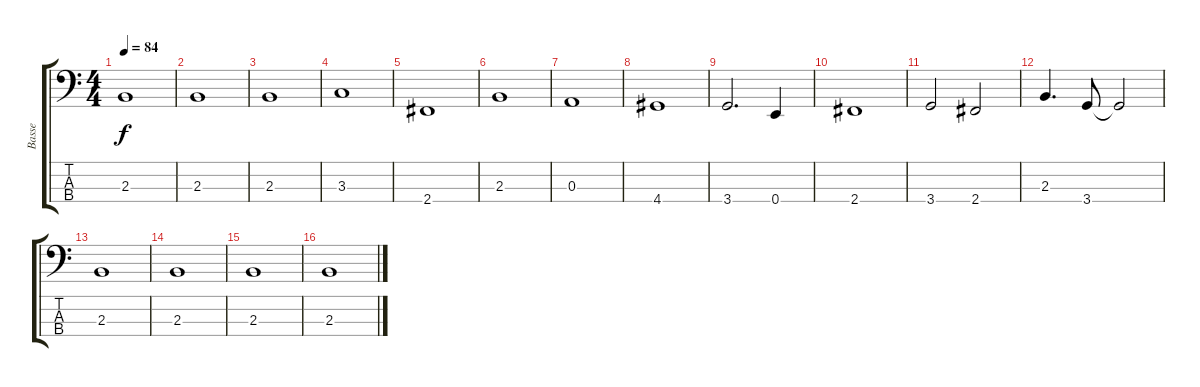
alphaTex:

\track ("Basse" "Basse") {instrument electricbassfinger}
\staff {score tabs}
\tuning (G2 D2 A1 E1) {hide}
\ts (4 4)
\tempo 84
\clef f4
\ks c
2.3.1{dy f} |
2.3.1 |
2.3.1 |
3.3.1 |
2.4.1 |
2.3.1 |
0.3.1 |
4.4.1 |
3.4.2{d} 0.4.4 |
2.4.1 |
3.4.2 2.4.2 |
2.3.4{d} 3.4.8 3.4{t}.2 |
2.3.1 |
2.3.1 |
2.3.1 |
2.3.1
